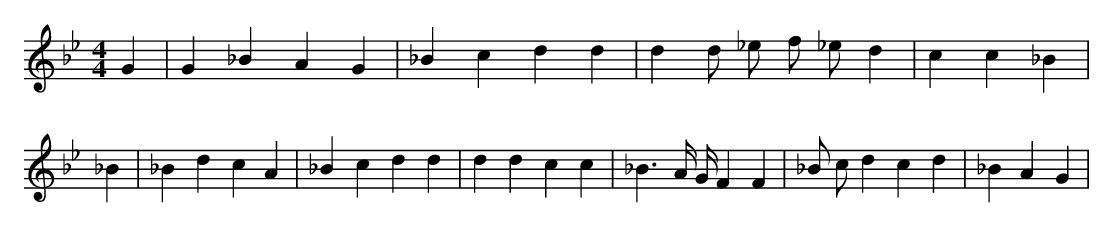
X:1
M:4/4
L:1/8
K:Bb
G2 | G2 _B2 A2 G2 | _B2 c2 d2 d2 | d2 d _e f _e d2 | c2 c2 _B2 | _B2 | _B2 d2 c2 A2 | _B2 c2 d2 d2 | d2 d2 c2 c2 | _B3 A/2 G/2 F2 F2 | _B c d2 c2 d2 | _B2 A2 G2 |
